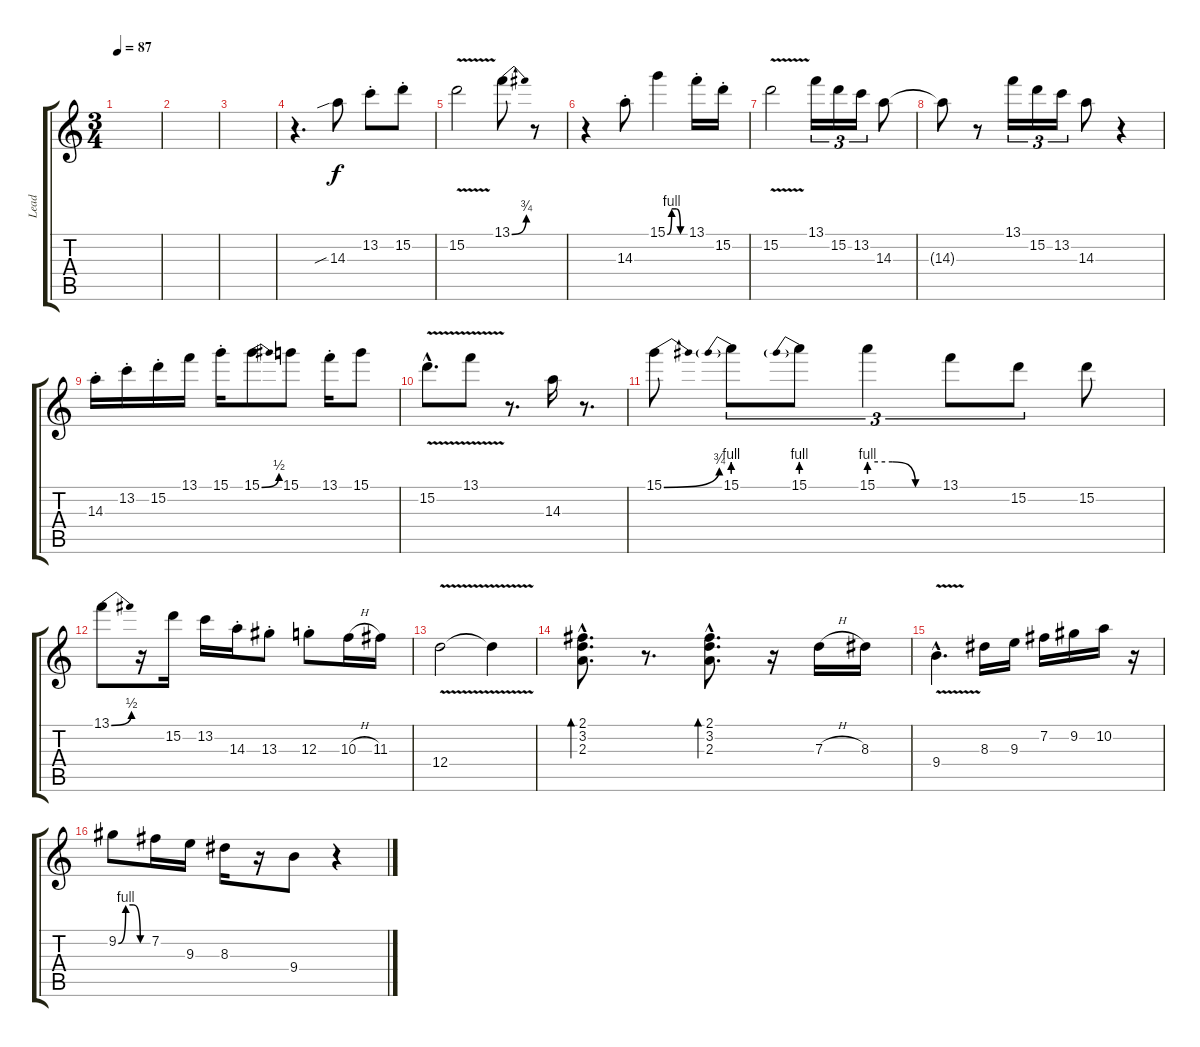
\track ("Lead" "Lead") {instrument overdrivenguitar}
\staff {score tabs}
\tuning (E4 B3 G3 D3 A2 E2) {hide}
\ts (3 4)
\tempo 87
\clef g2
\ks c
|
|
|
r.4{d} 14.3{sib}.8 13.2{st}.8 15.2{st}.8 |
15.2{v}.2 13.1{be (bend 0 0 60 3)}.8 r.8 |
r.4 14.3{st}.8 15.1{be (custom 0 0 15 4 30 4 45 0 60 0)}.4 13.1{st}.16 15.2{st}.16 |
15.2{v}.2 13.1.16{tu (3 2)} 15.2.16{tu (3 2)} 13.2.16{tu (3 2)} 14.3.8 |
14.3{t}.8 r.8 13.1.16{tu (3 2)} 15.2.16{tu (3 2)} 13.2.16{tu (3 2)} 14.3.8 r.4 |
14.3{st}.16 13.2{st}.16 15.2{st}.16 13.1.16 15.1{st}.16 15.1{be (bend 0 0 60 2)}.8 15.1.8 13.1{st}.16 15.1.8 |
15.2{v hac}.8{d} 13.1{v}.8 r.8{d} 14.3.16 r.8{d} |
15.1{be (bend 0 0 60 3)}.8 15.1{be (prebend 0 4 60 4)}.8{tu (3 2)} 15.1{be (prebend 0 4 60 4)}.8{tu (3 2)} 15.1{be (custom 0 4 20 4 40 0 60 0)}.4{tu (3 2)} 13.1.8{tu (3 2)} 15.2.8{tu (3 2)} 15.2.8 |
13.1{be (bend 0 0 60 2)}.8 r.16 15.2.16 13.2.16 14.3{st}.16 13.3{st}.8 12.3{st}.8 10.3{h}.16 11.3.16 |
12.4{v}.2 12.4{t}.4 |
(2.1{hac} 3.2{hac} 2.3{hac}).8{d bd 60} r.8{d} (2.1{hac} 3.2{hac} 2.3{hac}).8{d bd 60} r.16 7.3{h}.16 8.3.16 |
9.4{v hac}.4{d} 8.3.16 9.3.16 7.2.16 9.2.16 10.2.16 r.16 |
9.2{be (custom 0 0 15 4 30 4 45 0 60 0)}.8 7.2.16 9.3.16 8.3.16 r.16 9.4.8 r.4
